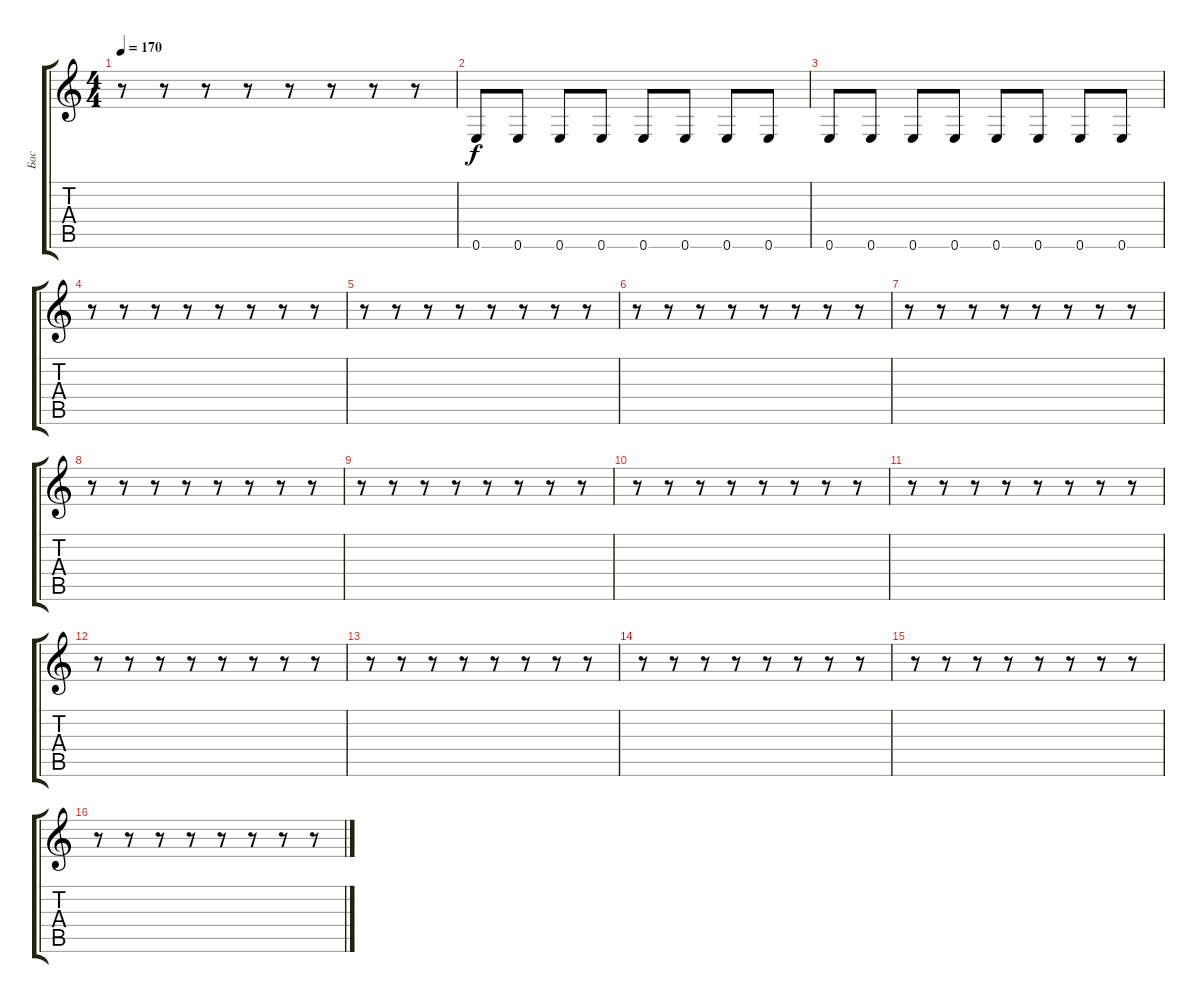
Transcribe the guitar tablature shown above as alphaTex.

\track ("Бас" "Бас") {instrument electricbassfinger}
\staff {score tabs}
\tuning (E4 B3 G3 D3 A2 E2) {hide}
\ts (4 4)
\tempo 170
\clef g2
\ks c
r.8{dy f} r.8 r.8 r.8 r.8 r.8 r.8 r.8 |
0.6.8 0.6.8 0.6.8 0.6.8 0.6.8 0.6.8 0.6.8 0.6.8 |
0.6.8 0.6.8 0.6.8 0.6.8 0.6.8 0.6.8 0.6.8 0.6.8 |
r.8 r.8 r.8 r.8 r.8 r.8 r.8 r.8 |
r.8 r.8 r.8 r.8 r.8 r.8 r.8 r.8 |
r.8 r.8 r.8 r.8 r.8 r.8 r.8 r.8 |
r.8 r.8 r.8 r.8 r.8 r.8 r.8 r.8 |
r.8 r.8 r.8 r.8 r.8 r.8 r.8 r.8 |
r.8 r.8 r.8 r.8 r.8 r.8 r.8 r.8 |
r.8 r.8 r.8 r.8 r.8 r.8 r.8 r.8 |
r.8 r.8 r.8 r.8 r.8 r.8 r.8 r.8 |
r.8 r.8 r.8 r.8 r.8 r.8 r.8 r.8 |
r.8 r.8 r.8 r.8 r.8 r.8 r.8 r.8 |
r.8 r.8 r.8 r.8 r.8 r.8 r.8 r.8 |
r.8 r.8 r.8 r.8 r.8 r.8 r.8 r.8 |
r.8 r.8 r.8 r.8 r.8 r.8 r.8 r.8
